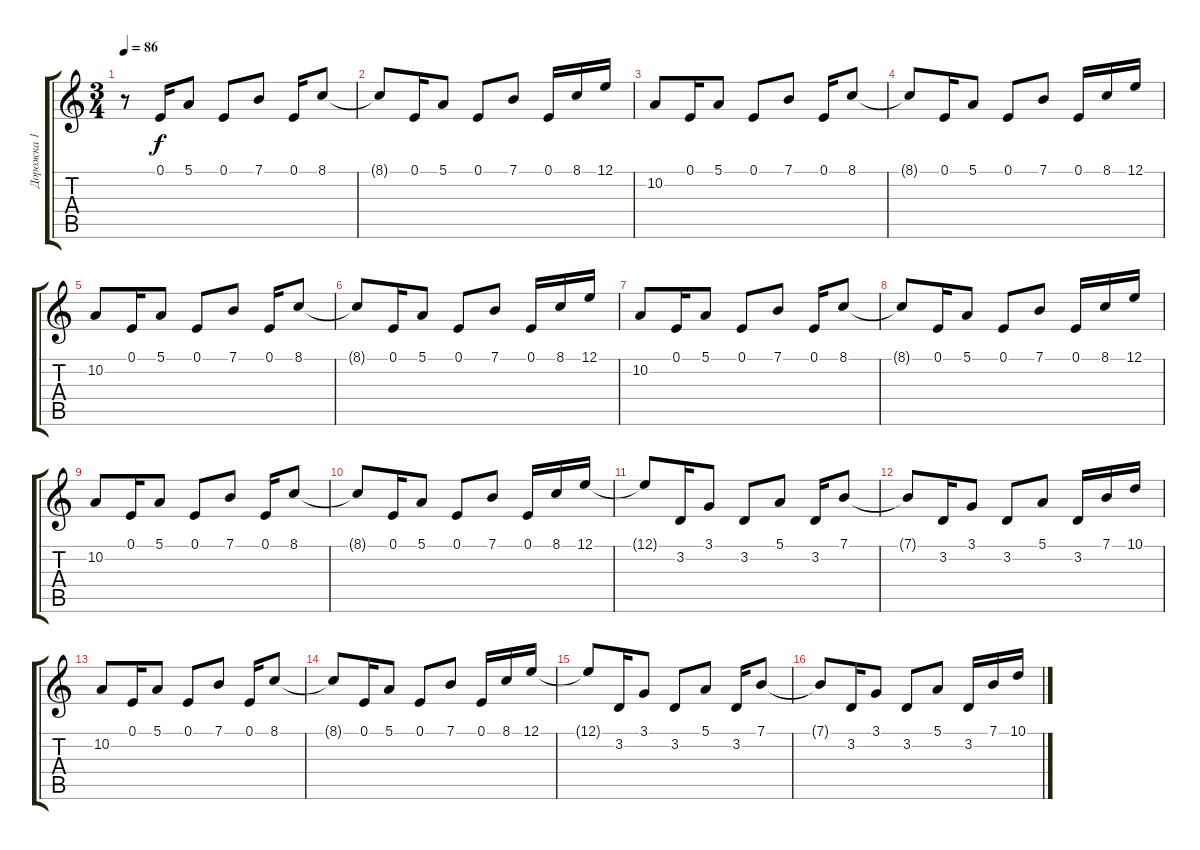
\track ("Дорожка 1" "Дорожка 1") {instrument musicbox}
\staff {score tabs}
\tuning (E4 B3 G3 D3 A2 E2) {hide}
\ts (3 4)
\tempo 86
\clef g2
\ks c
r.8{dy f instrument musicbox} 0.1.16 5.1.8 0.1.8 7.1.8 0.1.16 8.1.8 |
8.1{t}.8 0.1.16 5.1.8 0.1.8 7.1.8 0.1.16 8.1.16 12.1.16 |
10.2.8 0.1.16 5.1.8 0.1.8 7.1.8 0.1.16 8.1.8 |
8.1{t}.8 0.1.16 5.1.8 0.1.8 7.1.8 0.1.16 8.1.16 12.1.16 |
10.2.8 0.1.16 5.1.8 0.1.8 7.1.8 0.1.16 8.1.8 |
8.1{t}.8 0.1.16 5.1.8 0.1.8 7.1.8 0.1.16 8.1.16 12.1.16 |
10.2.8 0.1.16 5.1.8 0.1.8 7.1.8 0.1.16 8.1.8 |
8.1{t}.8 0.1.16 5.1.8 0.1.8 7.1.8 0.1.16 8.1.16 12.1.16 |
10.2.8 0.1.16 5.1.8 0.1.8 7.1.8 0.1.16 8.1.8 |
8.1{t}.8 0.1.16 5.1.8 0.1.8 7.1.8 0.1.16 8.1.16 12.1.16 |
12.1{t}.8 3.2.16 3.1.8 3.2.8 5.1.8 3.2.16 7.1.8 |
7.1{t}.8 3.2.16 3.1.8 3.2.8 5.1.8 3.2.16 7.1.16 10.1.16 |
10.2.8 0.1.16 5.1.8 0.1.8 7.1.8 0.1.16 8.1.8 |
8.1{t}.8 0.1.16 5.1.8 0.1.8 7.1.8 0.1.16 8.1.16 12.1.16 |
12.1{t}.8 3.2.16 3.1.8 3.2.8 5.1.8 3.2.16 7.1.8 |
7.1{t}.8 3.2.16 3.1.8 3.2.8 5.1.8 3.2.16 7.1.16 10.1.16
